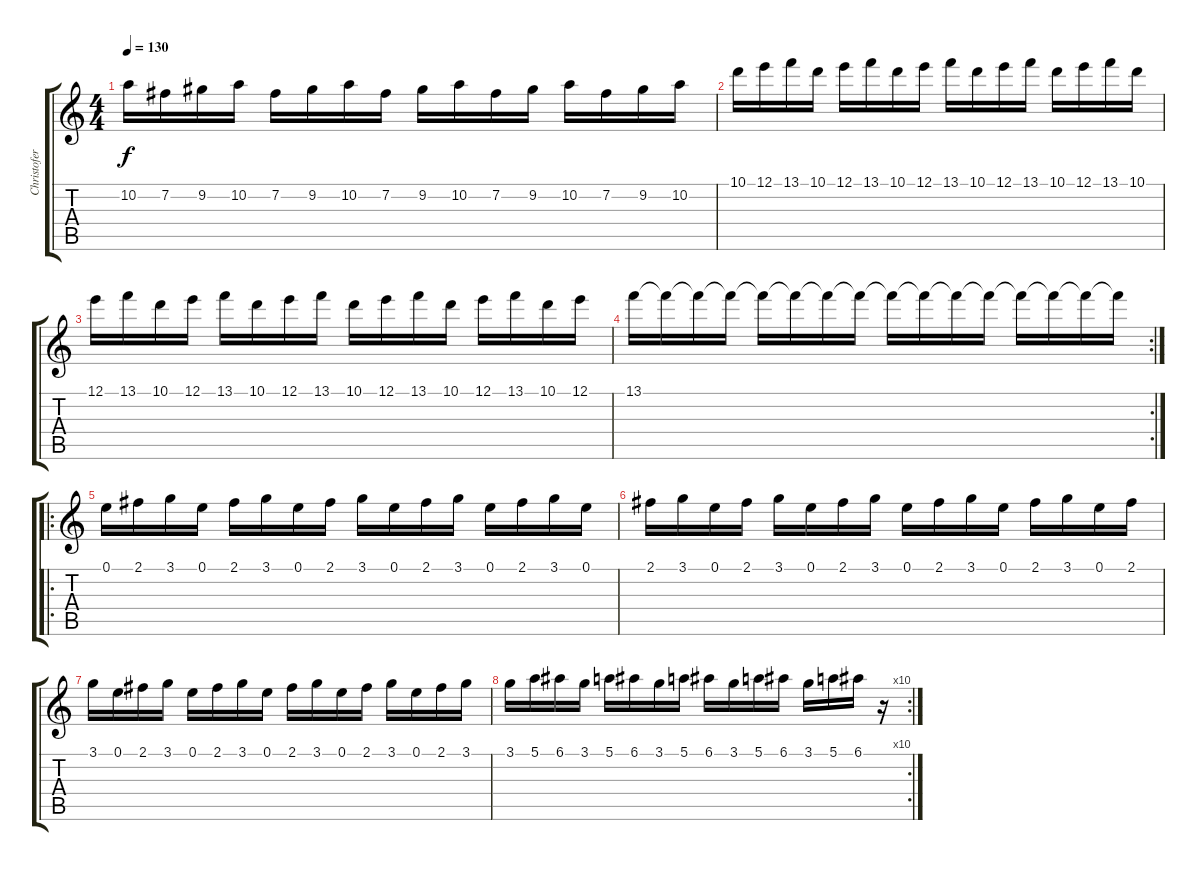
\track ("Christofer" "Christofer") {instrument distortionguitar}
\staff {score tabs}
\tuning (E4 B3 G3 D3 A2 E2) {hide}
\ts (4 4)
\tempo 130
\clef g2
\ks c
10.2.16{dy f} 7.2.16 9.2.16 10.2.16 7.2.16 9.2.16 10.2.16 7.2.16 9.2.16 10.2.16 7.2.16 9.2.16 10.2.16 7.2.16 9.2.16 10.2.16 |
10.1.16 12.1.16 13.1.16 10.1.16 12.1.16 13.1.16 10.1.16 12.1.16 13.1.16 10.1.16 12.1.16 13.1.16 10.1.16 12.1.16 13.1.16 10.1.16 |
12.1.16 13.1.16 10.1.16 12.1.16 13.1.16 10.1.16 12.1.16 13.1.16 10.1.16 12.1.16 13.1.16 10.1.16 12.1.16 13.1.16 10.1.16 12.1.16 |
\rc 2
13.1.16 13.1{t}.16 13.1{t}.16 13.1{t}.16 13.1{t}.16 13.1{t}.16 13.1{t}.16 13.1{t}.16 13.1{t}.16 13.1{t}.16 13.1{t}.16 13.1{t}.16 13.1{t}.16 13.1{t}.16 13.1{t}.16 13.1{t}.16 |
\ro
0.1.16 2.1.16 3.1.16 0.1.16 2.1.16 3.1.16 0.1.16 2.1.16 3.1.16 0.1.16 2.1.16 3.1.16 0.1.16 2.1.16 3.1.16 0.1.16 |
2.1.16 3.1.16 0.1.16 2.1.16 3.1.16 0.1.16 2.1.16 3.1.16 0.1.16 2.1.16 3.1.16 0.1.16 2.1.16 3.1.16 0.1.16 2.1.16 |
3.1.16 0.1.16 2.1.16 3.1.16 0.1.16 2.1.16 3.1.16 0.1.16 2.1.16 3.1.16 0.1.16 2.1.16 3.1.16 0.1.16 2.1.16 3.1.16 |
\rc 10
3.1.16 5.1.16 6.1.16 3.1.16 5.1.16 6.1.16 3.1.16 5.1.16 6.1.16 3.1.16 5.1.16 6.1.16 3.1.16 5.1.16 6.1.16 r.16
